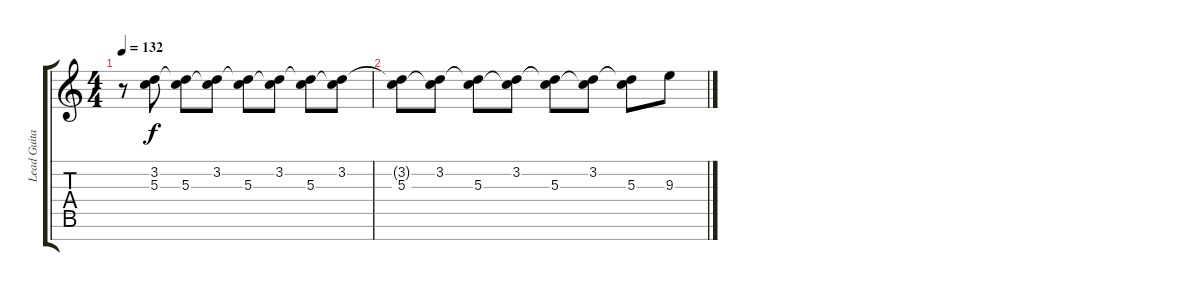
\track ("Lead Guitar" "Lead Guita") {instrument distortionguitar}
\staff {score tabs}
\tuning (E4 B3 G3 D3 A2 E2 B1) {hide}
\ts (4 4)
\tempo 132
\clef g2
\ks aminor
r.8{dy f} (3.2 5.3{t}).8 (3.2{t} 5.3).8 (3.2 5.3{t}).8 (3.2{t} 5.3).8 (3.2 5.3{t}).8 (3.2{t} 5.3).8 (3.2 5.3{t}).8 |
(3.2{t} 5.3).8 (3.2 5.3{t}).8 (3.2{t} 5.3).8 (3.2 5.3{t}).8 (3.2{t} 5.3).8 (3.2 5.3{t}).8 (3.2{t} 5.3).8 9.3.8
